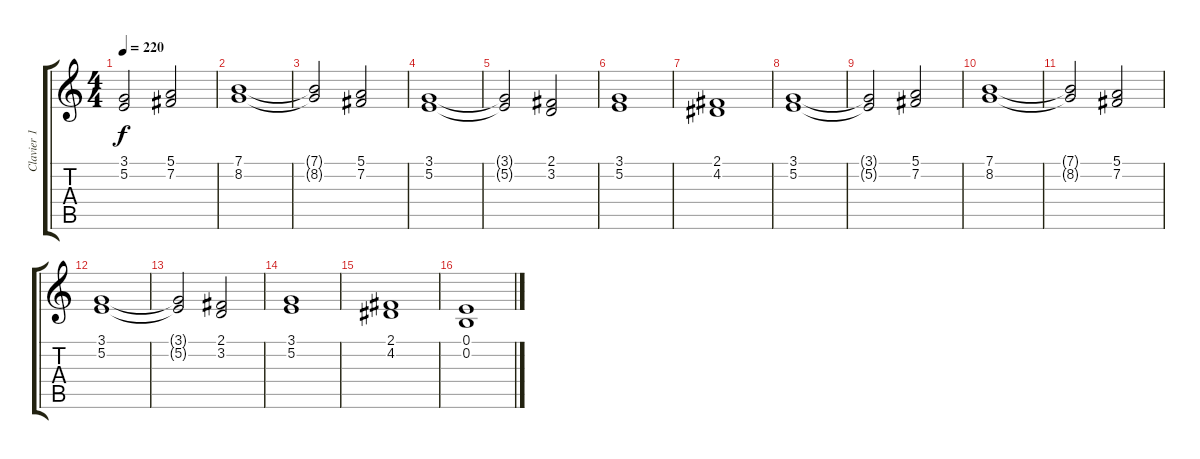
\track ("Clavier 1" "Clavier 1") {instrument stringensemble1}
\staff {score tabs}
\tuning (E4 B3 G3 D3 A2 E2) {hide}
\ts (4 4)
\tempo 220
\clef g2
\ks c
(3.1{t} 5.2{t}).2{dy f} (5.1 7.2).2 |
(7.1 8.2).1 |
(7.1{t} 8.2{t}).2 (5.1 7.2).2 |
(3.1 5.2).1 |
(3.1{t} 5.2{t}).2 (2.1 3.2).2 |
(3.1 5.2).1 |
(2.1 4.2).1 |
(3.1 5.2).1 |
(3.1{t} 5.2{t}).2 (5.1 7.2).2 |
(7.1 8.2).1 |
(7.1{t} 8.2{t}).2 (5.1 7.2).2 |
(3.1 5.2).1 |
(3.1{t} 5.2{t}).2 (2.1 3.2).2 |
(3.1 5.2).1 |
(2.1 4.2).1 |
(0.1 0.2).1
